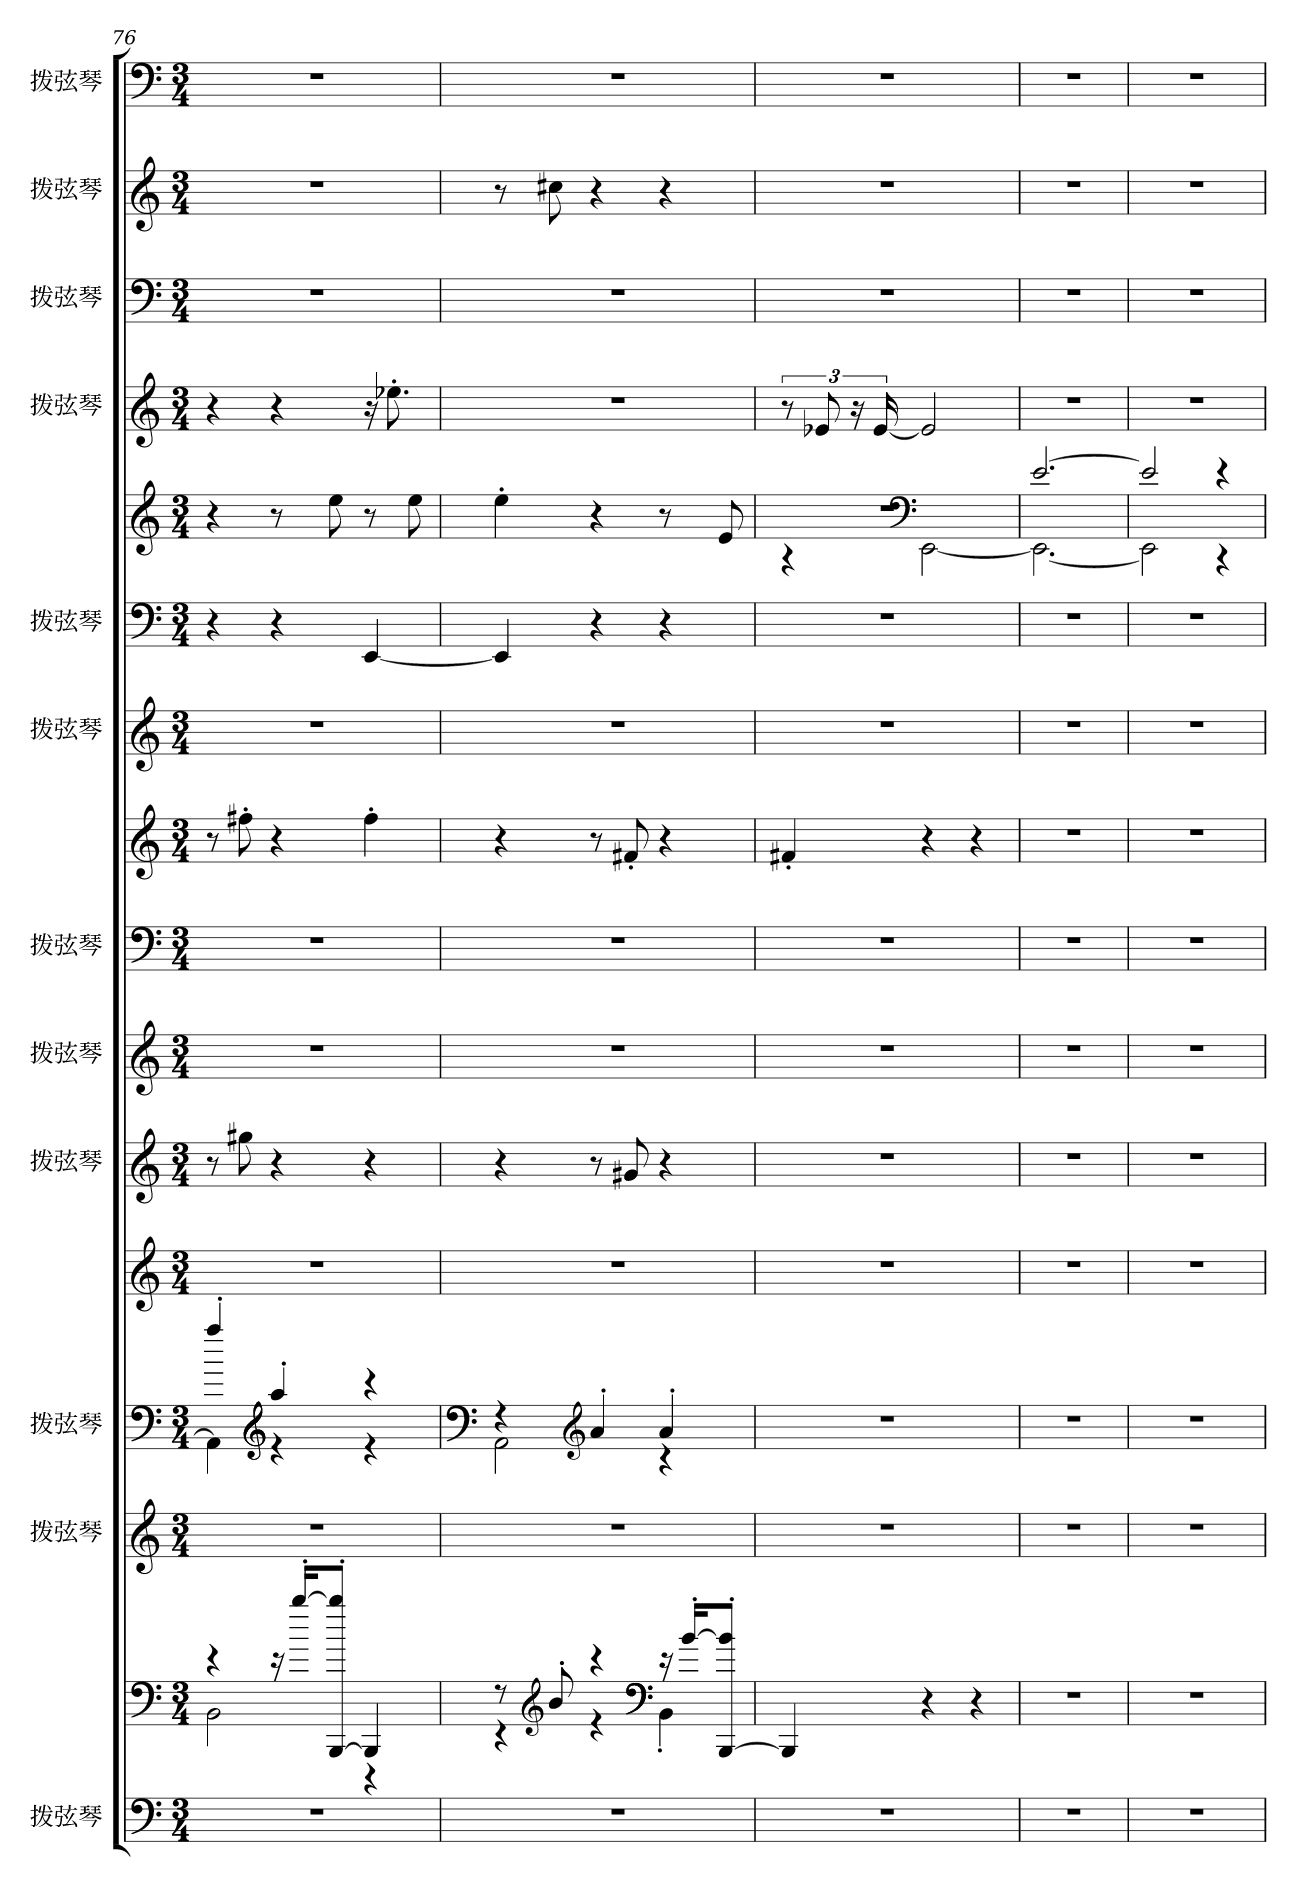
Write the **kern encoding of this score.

**kern	**kern	**kern	**kern	**kern	**kern	**kern	**kern	**kern	**kern	**kern	**kern	**kern	**kern	**kern	**kern
*part12	*part12	*part11	*part10	*part10	*part9	*part8	*part7	*part7	*part6	*part5	*part5	*part4	*part3	*part2	*part1
*staff16	*staff15	*staff14	*staff13	*staff12	*staff11	*staff10	*staff9	*staff8	*staff7	*staff6	*staff5	*staff4	*staff3	*staff2	*staff1
*I"拨弦琴	*	*I"拨弦琴	*I"拨弦琴	*	*I"拨弦琴	*I"拨弦琴	*I"拨弦琴	*	*I"拨弦琴	*I"拨弦琴	*	*I"拨弦琴	*I"拨弦琴	*I"拨弦琴	*I"拨弦琴
*clefF4	*clefF4	*clefG2	*clefF4	*clefG2	*clefG2	*clefG2	*clefF4	*clefG2	*clefG2	*clefF4	*clefG2	*clefG2	*clefF4	*clefG2	*clefF4
*k[]	*k[]	*k[]	*k[]	*k[]	*k[]	*k[]	*k[]	*k[]	*k[]	*k[]	*k[]	*k[]	*k[]	*k[]	*k[]
*M3/4	*M3/4	*M3/4	*M3/4	*M3/4	*M3/4	*M3/4	*M3/4	*M3/4	*M3/4	*M3/4	*M3/4	*M3/4	*M3/4	*M3/4	*M3/4
=76	=76	=76	=76	=76	=76	=76	=76	=76	=76	=76	=76	=76	=76	=76	=76
*	*^	*	*^	*	*	*	*	*	*	*	*	*	*	*	*
2.r	4r	2BB\	2.r	4aa'/	4AA\]	2.r	8r	2.r	2.r	8r	2.r	4r	4r	4r	2.r	2.r	2.r
.	.	.	.	.	.	.	8gg#X\	.	.	8ff#X'\	.	.	.	.	.	.	.
*	*	*	*	*clefG2	*	*	*	*	*	*	*	*	*	*	*	*	*
.	16r	.	.	4aa'/	4r	.	4r	.	.	4r	.	4r	8r	4r	.	.	.
.	[16bb'/KL	.	.	.	.	.	.	.	.	.	.	.	.	.	.	.	.
.	[8BBB/' 8bb/]'J	.	.	.	.	.	.	.	.	.	.	.	8ee\	.	.	.	.
.	4BBB/]	4r	.	4r	4r	.	4r	.	.	4ff#'\	.	[4EE/	8r	16r	.	.	.
.	.	.	.	.	.	.	.	.	.	.	.	.	.	8.ee-X'\	.	.	.
.	.	.	.	.	.	.	.	.	.	.	.	.	8ee\	.	.	.	.
!!LO:PB:g=z
=77	=77	=77	=77	=77	=77	=77	=77	=77	=77	=77	=77	=77	=77	=77	=77	=77	=77
*	*	*	*	*clefF4	*	*	*	*	*	*	*	*	*	*	*	*	*
2.r	8r	4r	2.r	4r	2AA\	2.r	4r	2.r	2.r	4r	2.r	4EE/]	4ee'\	2.r	2.r	8r	2.r
*	*clefG2	*	*	*	*	*	*	*	*	*	*	*	*	*	*	*	*
.	8b'/	.	.	.	.	.	.	.	.	.	.	.	.	.	.	8cc#X\	.
*	*	*	*	*clefG2	*	*	*	*	*	*	*	*	*	*	*	*	*
.	4r	4r	.	4a'/	.	.	8r	.	.	8r	.	4r	4r	.	.	4r	.
.	.	.	.	.	.	.	8g#X/	.	.	8f#X'/	.	.	.	.	.	.	.
*	*clefF4	*	*	*	*	*	*	*	*	*	*	*	*	*	*	*	*
.	16r	4BB'\	.	4a'/	4r	.	4r	.	.	4r	.	4r	8r	.	.	4r	.
.	[16b'/KL	.	.	.	.	.	.	.	.	.	.	.	.	.	.	.	.
.	[8BBB/' 8b/]'J	.	.	.	.	.	.	.	.	.	.	.	8e/	.	.	.	.
*	*v	*v	*	*v	*v	*	*	*	*	*	*	*	*	*	*	*	*
=78	=78	=78	=78	=78	=78	=78	=78	=78	=78	=78	=78	=78	=78	=78	=78
*	*	*	*	*	*	*	*	*	*	*	*^	*	*	*	*
2.r	4BBB/]	2.r	2.r	2.r	2.r	2.r	2.r	4f#X'/	2.r	2.r	2.r	4r	12r	2.r	2.r	2.r
.	.	.	.	.	.	.	.	.	.	.	.	.	12e-X/	.	.	.
.	.	.	.	.	.	.	.	.	.	.	.	.	24r	.	.	.
.	.	.	.	.	.	.	.	.	.	.	.	.	[24e-/	.	.	.
*	*	*	*	*	*	*	*	*	*	*	*clefF4	*	*	*	*	*
.	4r	.	.	.	.	.	.	4r	.	.	.	[2EE\	2e-/]	.	.	.
.	4r	.	.	.	.	.	.	4r	.	.	.	.	.	.	.	.
=79	=79	=79	=79	=79	=79	=79	=79	=79	=79	=79	=79	=79	=79	=79	=79	=79
2.r	2.r	2.r	2.r	2.r	2.r	2.r	2.r	2.r	2.r	2.r	[2.e/	2.EE\_	2.r	2.r	2.r	2.r
=80	=80	=80	=80	=80	=80	=80	=80	=80	=80	=80	=80	=80	=80	=80	=80	=80
2.r	2.r	2.r	2.r	2.r	2.r	2.r	2.r	2.r	2.r	2.r	2e/]	2EE\]	2.r	2.r	2.r	2.r
.	.	.	.	.	.	.	.	.	.	.	4r	4r	.	.	.	.
*	*	*	*	*	*	*	*	*	*	*	*v	*v	*	*	*	*
=	=	=	=	=	=	=	=	=	=	=	=	=	=	=	=
*-	*-	*-	*-	*-	*-	*-	*-	*-	*-	*-	*-	*-	*-	*-	*-
